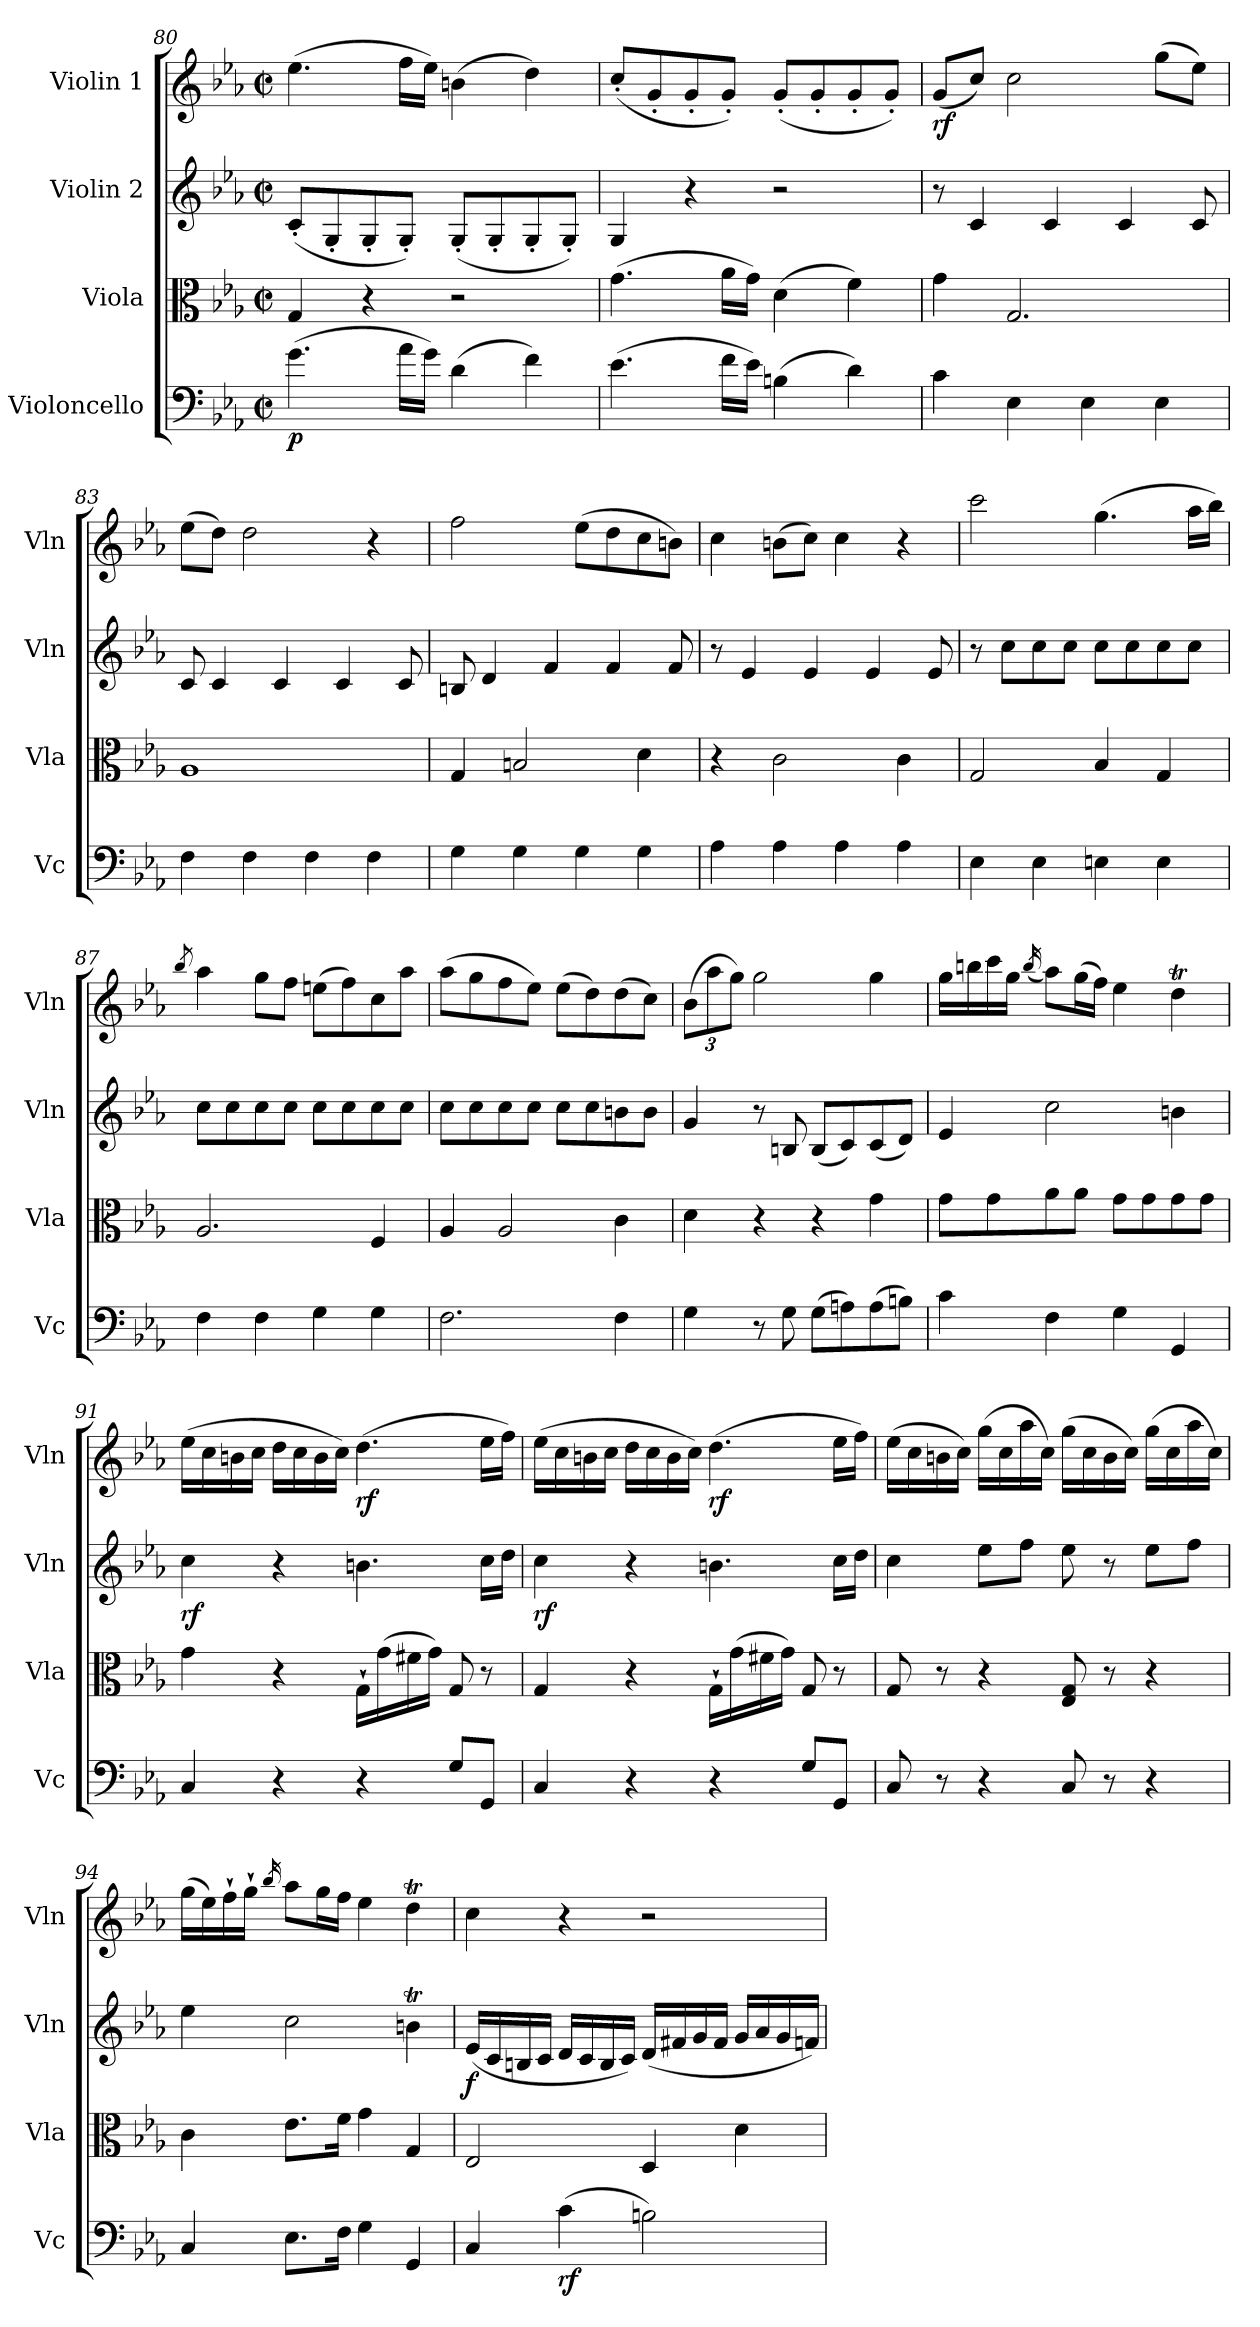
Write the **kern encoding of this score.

**kern	**dynam	**kern	**kern	**dynam	**kern	**dynam
*part4	*part4	*part3	*part2	*part2	*part1	*part1
*staff4	*staff4	*staff3	*staff2	*staff2	*staff1	*staff1
*I"Violoncello	*	*I"Viola	*I"Violin 2	*	*I"Violin 1	*
*I'Vc	*	*I'Vla	*I'Vln	*	*I'Vln	*
!!LO:LB:g=z
*clefF4	*	*clefC3	*clefG2	*	*clefG2	*
*k[b-e-a-]	*	*k[b-e-a-]	*k[b-e-a-]	*	*k[b-e-a-]	*
*M2/2	*	*M2/2	*M2/2	*	*M2/2	*
*met(c|)	*	*met(c|)	*met(c|)	*	*met(c|)	*
=80	=80	=80	=80	=80	=80	=80
!	!LO:DY:b	!	!	!	!	!
(>4.g\	p	4G/	(8c'/L	.	(4.ee-\	.
.	.	.	8G'/	.	.	.
.	.	4r	8G'/	.	.	.
16a-\LL	.	.	8G'/J)	.	16ff\LL	.
16g\JJ)	.	.	.	.	16ee-\JJ)	.
(>4d\	.	2r	(8G'/L	.	(4bn\	.
.	.	.	8G'/	.	.	.
4f\)	.	.	8G'/	.	4dd\)	.
.	.	.	8G'/J)	.	.	.
=81	=81	=81	=81	=81	=81	=81
(>4.e-\	.	(4.g\	4G/	.	(8cc'/L	.
.	.	.	.	.	8g'/	.
.	.	.	4r	.	8g'/	.
16f\LL	.	16a-\LL	.	.	8g'/J)	.
16e-\JJ)	.	16g\JJ)	.	.	.	.
(>4Bn\	.	(4d\	2r	.	(8g'/L	.
.	.	.	.	.	8g'/	.
4d\)	.	4f\)	.	.	8g'/	.
.	.	.	.	.	8g'/J)	.
=82	=82	=82	=82	=82	=82	=82
!	!	!	!	!	!	!LO:DY:b
4c\	.	4g\	8r	.	(8g/L	rf
.	.	.	4c/	.	8cc/J)	.
4E-\	.	2.G/	.	.	2cc\	.
.	.	.	4c/	.	.	.
4E-\	.	.	.	.	.	.
.	.	.	4c/	.	.	.
4E-\	.	.	.	.	(8gg\L	.
.	.	.	8c/	.	8ee-\J)	.
=83	=83	=83	=83	=83	=83	=83
4F\	.	1A-	8c/	.	(8ee-\L	.
.	.	.	4c/	.	8dd\J)	.
4F\	.	.	.	.	2dd\	.
.	.	.	4c/	.	.	.
4F\	.	.	.	.	.	.
.	.	.	4c/	.	.	.
4F\	.	.	.	.	4r	.
.	.	.	8c/	.	.	.
=84	=84	=84	=84	=84	=84	=84
4G\	.	4G/	8Bn/	.	2ff\	.
.	.	.	4d/	.	.	.
4G\	.	2Bn/	.	.	.	.
.	.	.	4f/	.	.	.
4G\	.	.	.	.	(8ee-\L	.
.	.	.	4f/	.	8dd\	.
4G\	.	4d\	.	.	8cc\	.
.	.	.	8f/	.	8bn\J)	.
!!LO:LB:g=z
=85	=85	=85	=85	=85	=85	=85
4A-\	.	4r	8r	.	4cc\	.
.	.	.	4e-/	.	.	.
4A-\	.	2c\	.	.	(8bn\L	.
.	.	.	4e-/	.	8cc\J)	.
4A-\	.	.	.	.	4cc\	.
.	.	.	4e-/	.	.	.
4A-\	.	4c\	.	.	4r	.
.	.	.	8e-/	.	.	.
=86	=86	=86	=86	=86	=86	=86
4E-\	.	2G/	8r	.	2ccc\	.
.	.	.	8cc\L	.	.	.
4E-\	.	.	8cc\	.	.	.
.	.	.	8cc\J	.	.	.
4En\	.	4B-/	8cc\L	.	(4.gg\	.
.	.	.	8cc\	.	.	.
4E\	.	4G/	8cc\	.	.	.
.	.	.	8cc\J	.	16aa-\LL	.
.	.	.	.	.	16bb-\JJ)	.
!!LO:PB:g=z
=87	=87	=87	=87	=87	=87	=87
.	.	.	.	.	8qbb-/	.
4F\	.	2.A-/	8cc\L	.	4aa-\	.
.	.	.	8cc\	.	.	.
4F\	.	.	8cc\	.	8gg\L	.
.	.	.	8cc\J	.	8ff\J	.
4G\	.	.	8cc\L	.	(8een\L	.
.	.	.	8cc\	.	8ff\)	.
4G\	.	4F/	8cc\	.	8cc\	.
.	.	.	8cc\J	.	8aa-\J	.
=88	=88	=88	=88	=88	=88	=88
2.F\	.	4A-/	8cc\L	.	(8aa-\L	.
.	.	.	8cc\	.	8gg\	.
.	.	2A-/	8cc\	.	8ff\	.
.	.	.	8cc\J	.	8ee-\J)	.
.	.	.	8cc\L	.	(8ee-\L	.
.	.	.	8cc\	.	8dd\)	.
4F\	.	4c\	8bn\	.	(8dd\	.
.	.	.	8b\J	.	8cc\J)	.
=89	=89	=89	=89	=89	=89	=89
*	*	*	*	*	*Xbrackettup	*
4G\	.	4d\	4g/	.	(12b-\L	.
.	.	.	.	.	12aa-\	.
.	.	.	.	.	12gg\J)	.
8r	.	4r	8r	.	2gg\	.
8G\	.	.	8Bn/	.	.	.
(8G\L	.	4r	(<8B/L	.	.	.
8An\)	.	.	8c/)	.	.	.
(8A\	.	4g\	(<8c/	.	4gg\	.
8Bn\J)	.	.	8d/J)	.	.	.
=90	=90	=90	=90	=90	=90	=90
4c\	.	8g\L	4e-/	.	16gg\LL	.
.	.	.	.	.	16bbn\	.
.	.	8g\	.	.	16ccc\	.
.	.	.	.	.	16gg\JJ	.
.	.	.	.	.	(16qbb/	.
4F\	.	8a-\	2cc\	.	8aa-\L)	.
.	.	8a-\J	.	.	(16gg\L	.
.	.	.	.	.	16ff\JJ)	.
4G\	.	8g\L	.	.	4ee-\	.
.	.	8g\	.	.	.	.
4GG/	.	8g\	4bn\	.	4ddt\	.
.	.	8g\J	.	.	.	.
!!LO:LB:g=z
=91	=91	=91	=91	=91	=91	=91
!	!	!	!	!LO:DY:b	!	!
4C/	.	4g\	4cc\	rf	(16ee-\LL	.
.	.	.	.	.	16cc\	.
.	.	.	.	.	16bn\	.
.	.	.	.	.	16cc\JJ	.
4r	.	4r	4r	.	16dd\LL	.
.	.	.	.	.	16cc\	.
.	.	.	.	.	16b\	.
.	.	.	.	.	16cc\JJ)	.
!	!	!	!	!	!	!LO:DY:b
4r	.	16G`\LL	4.bn\	.	(4.dd\	rf
.	.	(16g\	.	.	.	.
.	.	16f#X\	.	.	.	.
.	.	16g\JJ)	.	.	.	.
8G/L	.	8G/	.	.	.	.
8GG/J	.	8r	16cc\LL	.	16ee-\LL	.
.	.	.	16dd\JJ	.	16ff\JJ)	.
=92	=92	=92	=92	=92	=92	=92
!	!	!	!	!LO:DY:b	!	!
4C/	.	4G/	4cc\	rf	(16ee-\LL	.
.	.	.	.	.	16cc\	.
.	.	.	.	.	16bn\	.
.	.	.	.	.	16cc\JJ	.
4r	.	4r	4r	.	16dd\LL	.
.	.	.	.	.	16cc\	.
.	.	.	.	.	16b\	.
.	.	.	.	.	16cc\JJ)	.
!	!	!	!	!	!	!LO:DY:b
4r	.	16G`\LL	4.bn\	.	(4.dd\	rf
.	.	(16g\	.	.	.	.
.	.	16f#X\	.	.	.	.
.	.	16g\JJ)	.	.	.	.
8G/L	.	8G/	.	.	.	.
8GG/J	.	8r	16cc\LL	.	16ee-\LL	.
.	.	.	16dd\JJ	.	16ff\JJ)	.
!!LO:LB:g=z
=93	=93	=93	=93	=93	=93	=93
8C/	.	8G/	4cc\	.	(16ee-\LL	.
.	.	.	.	.	16cc\	.
8r	.	8r	.	.	16bn\	.
.	.	.	.	.	16cc\JJ)	.
4r	.	4r	8ee-\L	.	(16gg\LL	.
.	.	.	.	.	16cc\	.
.	.	.	8ff\J	.	16aa-\	.
.	.	.	.	.	16cc\JJ)	.
8C/	.	8E-/ 8G/	8ee-\	.	(16gg\LL	.
.	.	.	.	.	16cc\	.
8r	.	8r	8r	.	16b\	.
.	.	.	.	.	16cc\JJ)	.
4r	.	4r	8ee-\L	.	(16gg\LL	.
.	.	.	.	.	16cc\	.
.	.	.	8ff\J	.	16aa-\	.
.	.	.	.	.	16cc\JJ)	.
=94	=94	=94	=94	=94	=94	=94
4C/	.	4c\	4ee-\	.	(16gg\LL	.
.	.	.	.	.	16ee-\)	.
.	.	.	.	.	16ff`\	.
.	.	.	.	.	16gg`\JJ	.
.	.	.	.	.	16qbb-/	.
8.E-\L	.	8.e-\L	2cc\	.	8aa-\L	.
.	.	.	.	.	16gg\L	.
16F\Jk	.	16f\Jk	.	.	16ff\JJ	.
4G\	.	4g\	.	.	4ee-\	.
4GG/	.	4G/	4bnt\	.	4ddt\	.
!!LO:LB:g=z
=95	=95	=95	=95	=95	=95	=95
!	!	!	!	!LO:DY:b	!	!
4C/	.	2E-/	(<16e-/LL	f	4cc\	.
.	.	.	16c/	.	.	.
.	.	.	16Bn/	.	.	.
.	.	.	16c/JJ	.	.	.
!	!LO:DY:b	!	!	!	!	!
(>4c\	rf	.	16d/LL	.	4r	.
.	.	.	16c/	.	.	.
.	.	.	16B/	.	.	.
.	.	.	16c/JJ)	.	.	.
2Bn\)	.	4D/	(<16d/LL	.	2r	.
.	.	.	16f#X/	.	.	.
.	.	.	16g/	.	.	.
.	.	.	16f#/JJ	.	.	.
.	.	4d\	16g/LL	.	.	.
.	.	.	16a-/	.	.	.
.	.	.	16g/	.	.	.
.	.	.	16fn/JJ)	.	.	.
=	=	=	=	=	=	=
*-	*-	*-	*-	*-	*-	*-
